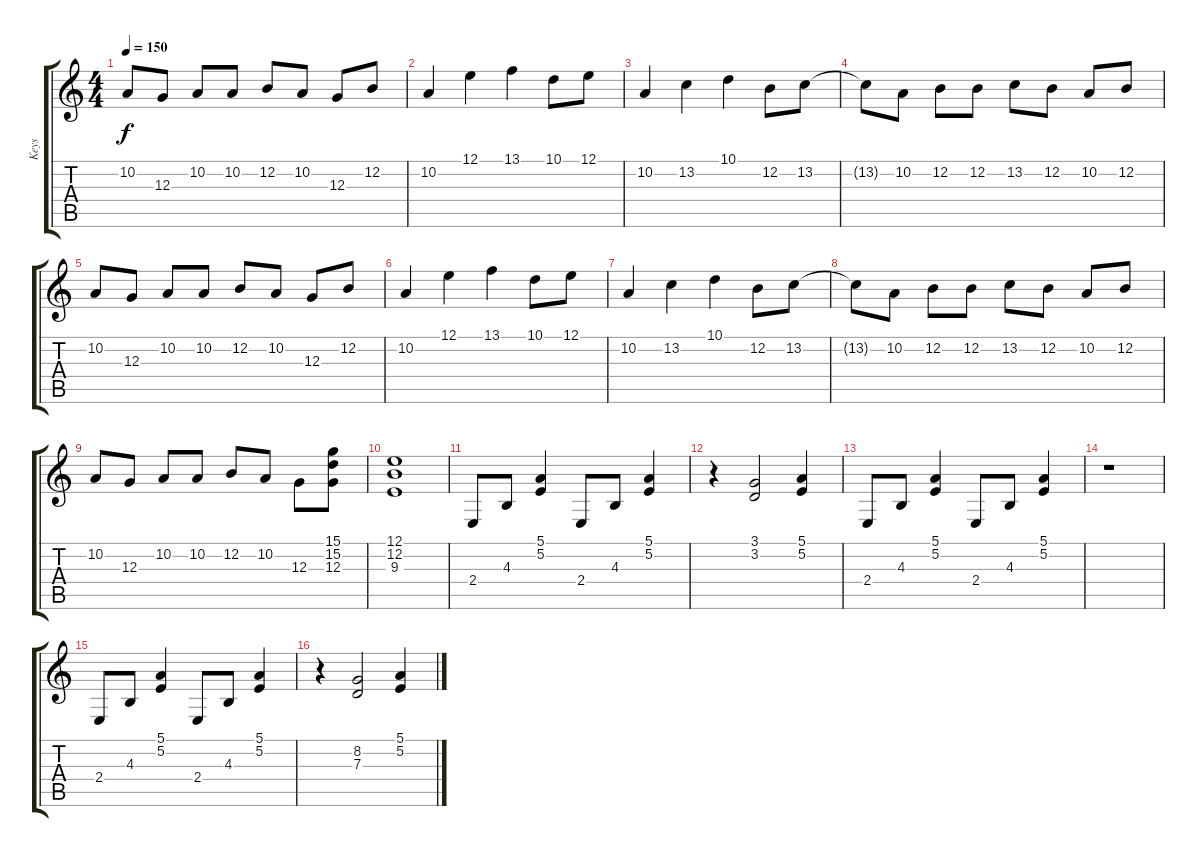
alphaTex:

\track ("Keys" "Keys") {instrument harpsichord}
\staff {score tabs}
\tuning (E4 B3 G3 D3 A2 E2) {hide}
\ts (4 4)
\tempo 150
\clef g2
\ks c
10.2.8{dy f} 12.3.8 10.2.8 10.2.8 12.2.8 10.2.8 12.3.8 12.2.8 |
10.2.4 12.1.4 13.1.4 10.1.8 12.1.8 |
10.2.4 13.2.4 10.1.4 12.2.8 13.2.8 |
13.2{t}.8 10.2.8 12.2.8 12.2.8 13.2.8 12.2.8 10.2.8 12.2.8 |
10.2.8 12.3.8 10.2.8 10.2.8 12.2.8 10.2.8 12.3.8 12.2.8 |
10.2.4 12.1.4 13.1.4 10.1.8 12.1.8 |
10.2.4 13.2.4 10.1.4 12.2.8 13.2.8 |
13.2{t}.8 10.2.8 12.2.8 12.2.8 13.2.8 12.2.8 10.2.8 12.2.8 |
10.2.8 12.3.8 10.2.8 10.2.8 12.2.8 10.2.8 12.3.8 (15.1 15.2 12.3).8 |
(12.1 12.2 9.3).1 |
2.4.8 4.3.8 (5.1 5.2).4 2.4.8 4.3.8 (5.1 5.2).4 |
r.4 (3.1 3.2).2 (5.1 5.2).4 |
2.4.8 4.3.8 (5.1 5.2).4 2.4.8 4.3.8 (5.1 5.2).4 |
r.1 |
2.4.8 4.3.8 (5.1 5.2).4 2.4.8 4.3.8 (5.1 5.2).4 |
r.4 (8.2 7.3).2 (5.1 5.2).4
